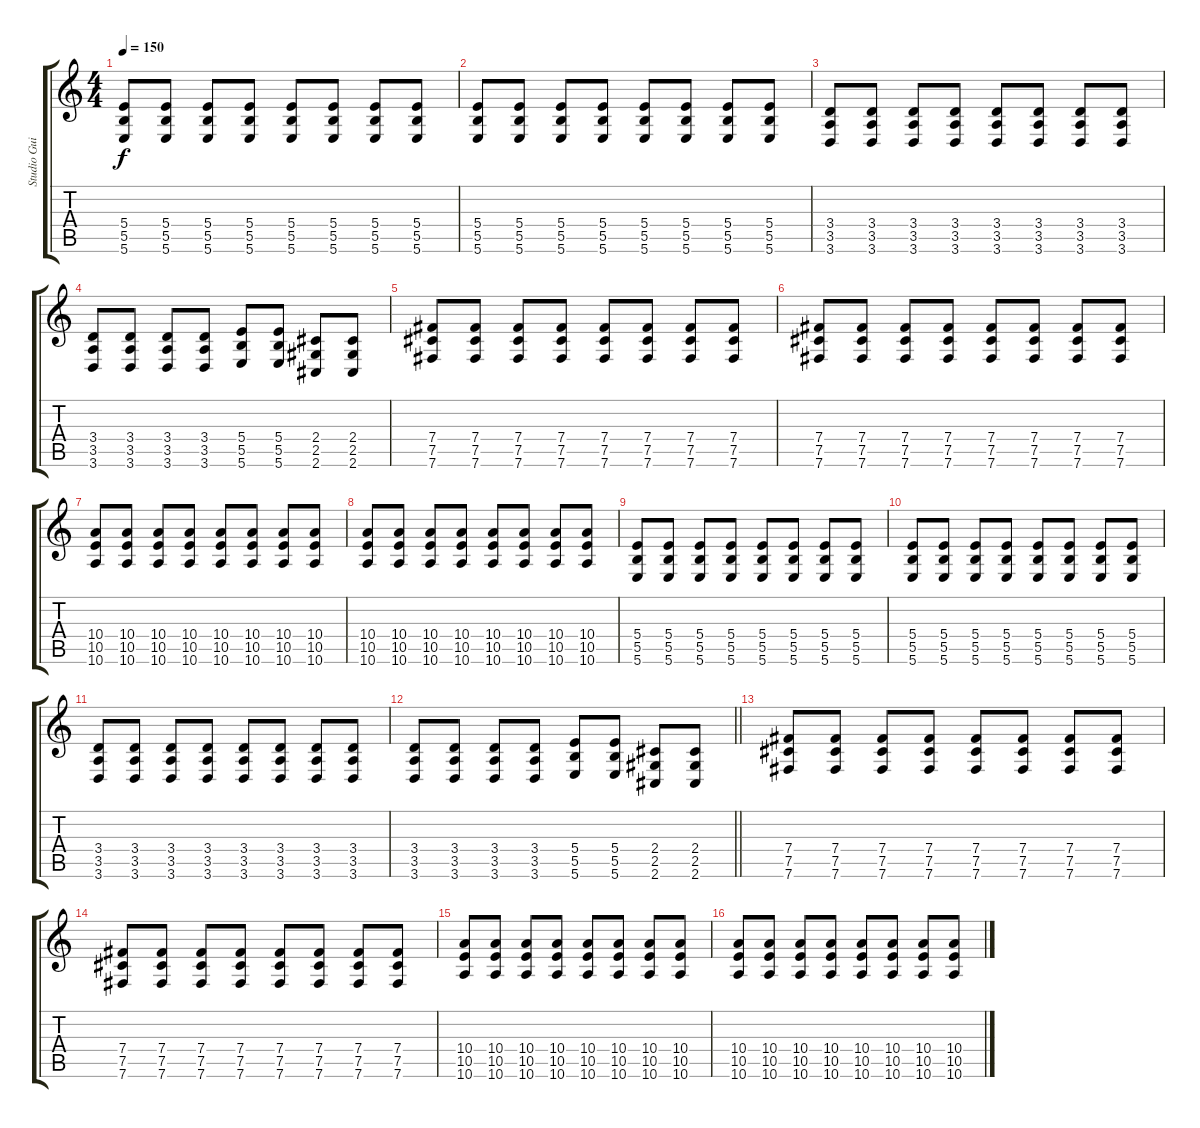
\track ("Studio Guitar" "Studio Gui") {instrument distortionguitar}
\staff {score tabs}
\tuning (Db4 Ab3 E3 B2 Gb2 B1) {hide}
\ts (4 4)
\tempo 150
\clef g2
\ks c
(5.4 5.5 5.6).8{dy f} (5.4 5.5 5.6).8 (5.4 5.5 5.6).8 (5.4 5.5 5.6).8 (5.4 5.5 5.6).8 (5.4 5.5 5.6).8 (5.4 5.5 5.6).8 (5.4 5.5 5.6).8 |
(5.4 5.5 5.6).8 (5.4 5.5 5.6).8 (5.4 5.5 5.6).8 (5.4 5.5 5.6).8 (5.4 5.5 5.6).8 (5.4 5.5 5.6).8 (5.4 5.5 5.6).8 (5.4 5.5 5.6).8 |
(3.4 3.5 3.6).8 (3.4 3.5 3.6).8 (3.4 3.5 3.6).8 (3.4 3.5 3.6).8 (3.4 3.5 3.6).8 (3.4 3.5 3.6).8 (3.4 3.5 3.6).8 (3.4 3.5 3.6).8 |
(3.4 3.5 3.6).8 (3.4 3.5 3.6).8 (3.4 3.5 3.6).8 (3.4 3.5 3.6).8 (5.4 5.5 5.6).8 (5.4 5.5 5.6).8 (2.4 2.5 2.6).8 (2.4 2.5 2.6).8 |
(7.4 7.5 7.6).8 (7.4 7.5 7.6).8 (7.4 7.5 7.6).8 (7.4 7.5 7.6).8 (7.4 7.5 7.6).8 (7.4 7.5 7.6).8 (7.4 7.5 7.6).8 (7.4 7.5 7.6).8 |
(7.4 7.5 7.6).8 (7.4 7.5 7.6).8 (7.4 7.5 7.6).8 (7.4 7.5 7.6).8 (7.4 7.5 7.6).8 (7.4 7.5 7.6).8 (7.4 7.5 7.6).8 (7.4 7.5 7.6).8 |
(10.4 10.5 10.6).8 (10.4 10.5 10.6).8 (10.4 10.5 10.6).8 (10.4 10.5 10.6).8 (10.4 10.5 10.6).8 (10.4 10.5 10.6).8 (10.4 10.5 10.6).8 (10.4 10.5 10.6).8 |
(10.4 10.5 10.6).8 (10.4 10.5 10.6).8 (10.4 10.5 10.6).8 (10.4 10.5 10.6).8 (10.4 10.5 10.6).8 (10.4 10.5 10.6).8 (10.4 10.5 10.6).8 (10.4 10.5 10.6).8 |
(5.4 5.5 5.6).8 (5.4 5.5 5.6).8 (5.4 5.5 5.6).8 (5.4 5.5 5.6).8 (5.4 5.5 5.6).8 (5.4 5.5 5.6).8 (5.4 5.5 5.6).8 (5.4 5.5 5.6).8 |
(5.4 5.5 5.6).8 (5.4 5.5 5.6).8 (5.4 5.5 5.6).8 (5.4 5.5 5.6).8 (5.4 5.5 5.6).8 (5.4 5.5 5.6).8 (5.4 5.5 5.6).8 (5.4 5.5 5.6).8 |
(3.4 3.5 3.6).8 (3.4 3.5 3.6).8 (3.4 3.5 3.6).8 (3.4 3.5 3.6).8 (3.4 3.5 3.6).8 (3.4 3.5 3.6).8 (3.4 3.5 3.6).8 (3.4 3.5 3.6).8 |
\barLineRight lightlight
(3.4 3.5 3.6).8 (3.4 3.5 3.6).8 (3.4 3.5 3.6).8 (3.4 3.5 3.6).8 (5.4 5.5 5.6).8 (5.4 5.5 5.6).8 (2.4 2.5 2.6).8 (2.4 2.5 2.6).8 |
(7.4 7.5 7.6).8 (7.4 7.5 7.6).8 (7.4 7.5 7.6).8 (7.4 7.5 7.6).8 (7.4 7.5 7.6).8 (7.4 7.5 7.6).8 (7.4 7.5 7.6).8 (7.4 7.5 7.6).8 |
(7.4 7.5 7.6).8 (7.4 7.5 7.6).8 (7.4 7.5 7.6).8 (7.4 7.5 7.6).8 (7.4 7.5 7.6).8 (7.4 7.5 7.6).8 (7.4 7.5 7.6).8 (7.4 7.5 7.6).8 |
(10.4 10.5 10.6).8 (10.4 10.5 10.6).8 (10.4 10.5 10.6).8 (10.4 10.5 10.6).8 (10.4 10.5 10.6).8 (10.4 10.5 10.6).8 (10.4 10.5 10.6).8 (10.4 10.5 10.6).8 |
(10.4 10.5 10.6).8 (10.4 10.5 10.6).8 (10.4 10.5 10.6).8 (10.4 10.5 10.6).8 (10.4 10.5 10.6).8 (10.4 10.5 10.6).8 (10.4 10.5 10.6).8 (10.4 10.5 10.6).8
